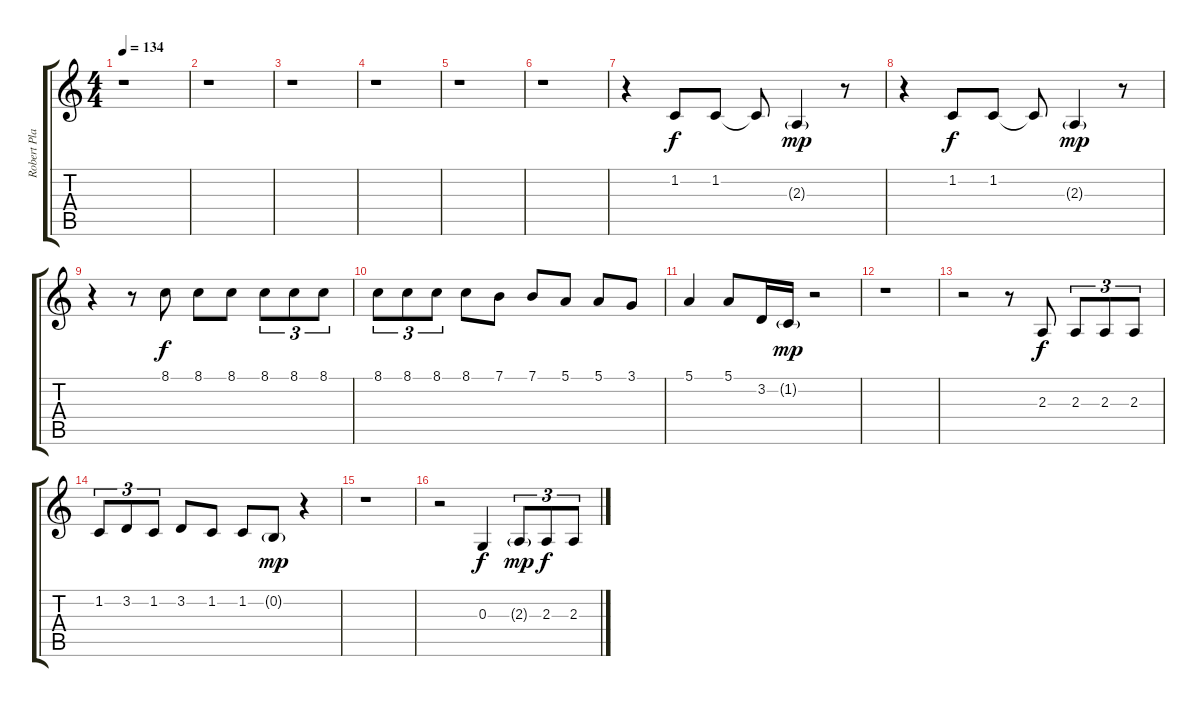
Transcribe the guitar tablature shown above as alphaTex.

\track ("Robert Plant - Vocal" "Robert Pla") {instrument flute}
\staff {score tabs}
\tuning (E4 B3 G3 D3 A2 E2) {hide}
\ts (4 4)
\tempo 134
\clef g2
\ks c
r.1{dy f} |
r.1 |
r.1 |
r.1 |
r.1 |
r.1 |
r.4 1.2.8 1.2.8 1.2{t}.8 2.3{g}.4{dy mp} r.8 |
r.4 1.2.8{dy f} 1.2.8 1.2{t}.8 2.3{g}.4{dy mp} r.8 |
r.4 r.8 8.1.8{dy f} 8.1.8 8.1.8 8.1.8{tu (3 2)} 8.1.8{tu (3 2)} 8.1.8{tu (3 2)} |
8.1.8{tu (3 2)} 8.1.8{tu (3 2)} 8.1.8{tu (3 2)} 8.1.8 7.1.8 7.1.8 5.1.8 5.1.8 3.1.8 |
5.1.4 5.1.8 3.2.16 1.2{g}.16{dy mp} r.2 |
r.1 |
r.2 r.8 2.3.8{dy f} 2.3.8{tu (3 2)} 2.3.8{tu (3 2)} 2.3.8{tu (3 2)} |
1.2.8{tu (3 2)} 3.2.8{tu (3 2)} 1.2.8{tu (3 2)} 3.2.8 1.2.8 1.2.8 0.2{g}.8{dy mp} r.4 |
r.1 |
r.2 0.3.4{dy f} 2.3{g}.8{tu (3 2) dy mp} 2.3.8{tu (3 2) dy f} 2.3.8{tu (3 2)}
